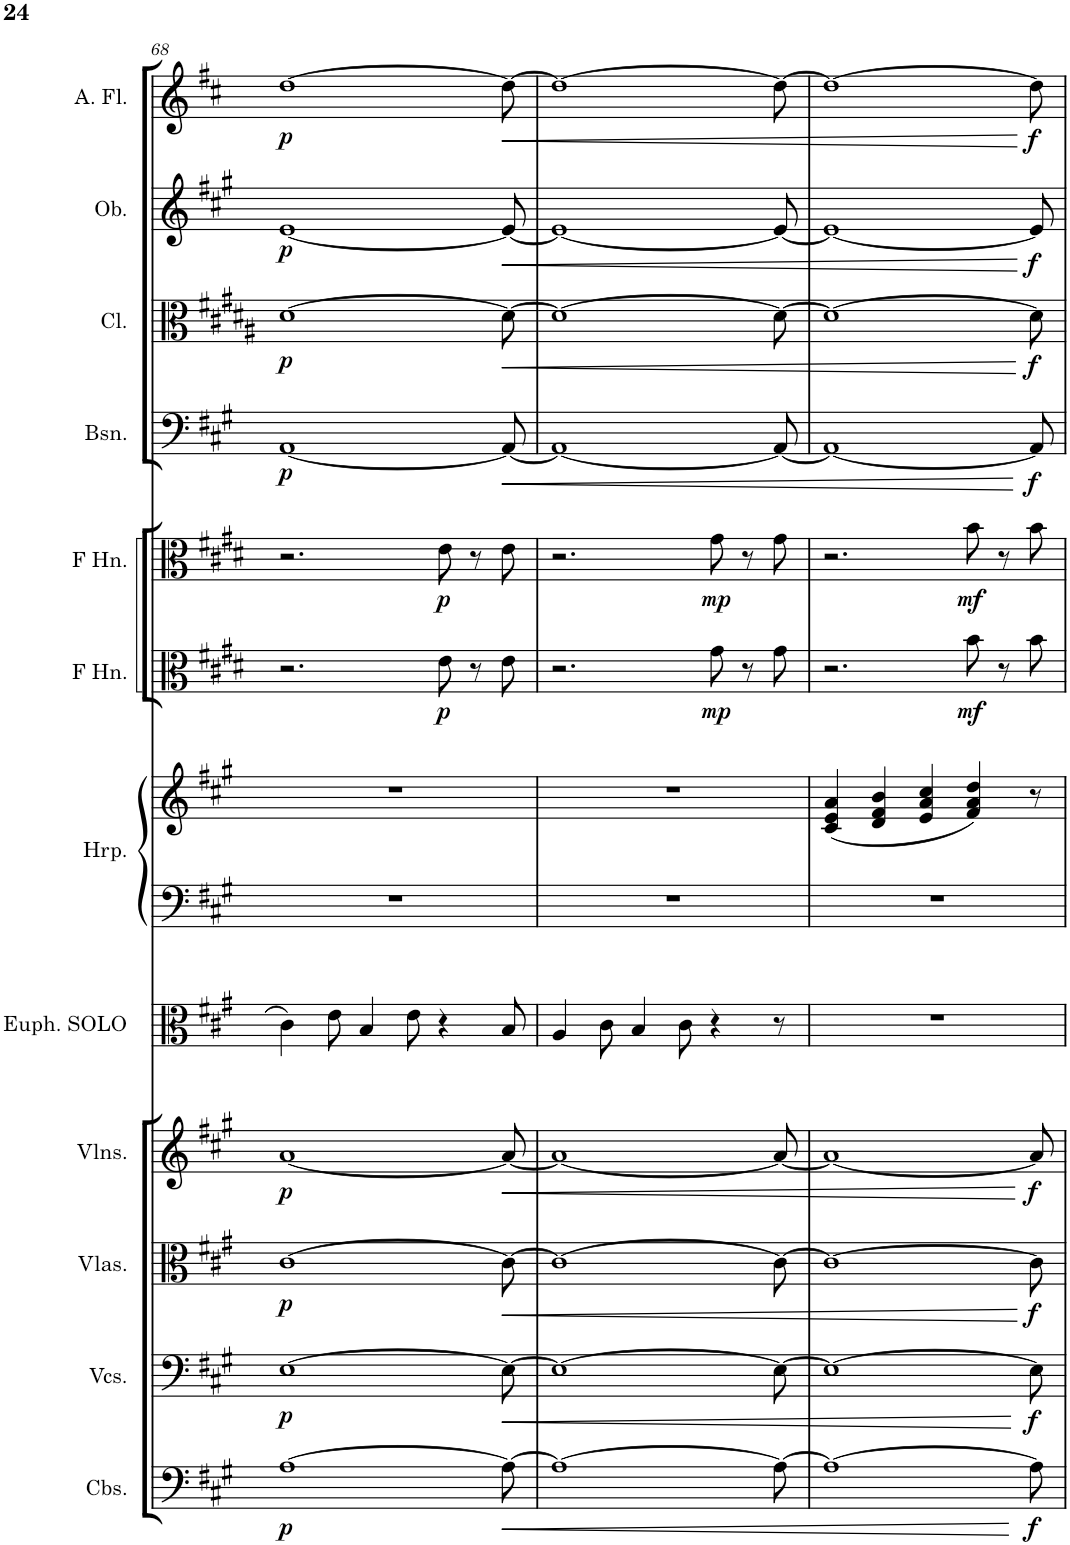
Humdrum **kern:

**kern	**dynam	**kern	**dynam	**kern	**dynam	**kern	**dynam	**kern	**kern	**kern	**kern	**dynam	**kern	**dynam	**kern	**dynam	**kern	**dynam	**kern	**dynam	**kern	**dynam
*part12	*part12	*part11	*part11	*part10	*part10	*part9	*part9	*part8	*part7	*part7	*part6	*part6	*part5	*part5	*part4	*part4	*part3	*part3	*part2	*part2	*part1	*part1
*staff13	*staff13	*staff12	*staff12	*staff11	*staff11	*staff10	*staff10	*staff9	*staff8	*staff7	*staff6	*staff6	*staff5	*staff5	*staff4	*staff4	*staff3	*staff3	*staff2	*staff2	*staff1	*staff1
*I"Contrabasses	*	*I"Violoncellos	*	*I"Violas	*	*I"Violins	*	*I"Euphonium SOLO	*I"Harp	*	*I"Horn in F	*	*I"Horn in F	*	*I"Bassoon	*	*I"Clarinet	*	*I"Oboe	*	*I"Alto Flute	*
*I'Cbs.	*	*I'Vcs.	*	*I'Vlas.	*	*I'Vlns.	*	*I'Euph. SOLO	*I'Hrp.	*	*	*	*	*	*I'Bsn.	*	*I'Cl.	*	*I'Ob.	*	*I'A. Fl.	*
!!LO:PB:g=z
*clefF4	*	*clefF4	*	*clefC3	*	*clefG2	*	*clefC3	*clefF4	*clefG2	*clefC3	*	*clefC3	*	*clefF4	*	*clefC3	*	*clefG2	*	*clefG2	*
*Trd7c12	*	*	*	*	*	*	*	*	*	*	*Trd4c7	*	*Trd4c7	*	*	*	*Trd1c2	*	*	*	*Trd3c5	*
*k[f#c#g#]	*	*k[f#c#g#]	*	*k[f#c#g#]	*	*k[f#c#g#]	*	*k[f#c#g#]	*k[f#c#g#]	*k[f#c#g#]	*k[f#c#g#d#]	*	*k[f#c#g#d#]	*	*k[f#c#g#]	*	*k[f#c#g#d#a#]	*	*k[f#c#g#]	*	*k[f#c#]	*
*M9/8	*	*M9/8	*	*M9/8	*	*M9/8	*	*M9/8	*M9/8	*M9/8	*M9/8	*	*M9/8	*	*M9/8	*	*M9/8	*	*M9/8	*	*M9/8	*
=68	=68	=68	=68	=68	=68	=68	=68	=68	=68	=68	=68	=68	=68	=68	=68	=68	=68	=68	=68	=68	=68	=68
!	!LO:DY:b	!	!LO:DY:b	!	!LO:DY:b	!	!LO:DY:b	!	!	!	!	!	!	!	!	!LO:DY:b	!	!LO:DY:b	!	!LO:DY:b	!	!LO:DY:b
[1A	p	[1E	p	[1c#	p	[1a	p	4c#\	8%9r	8%9r	2.r	.	2.r	.	[1AA	p	[1d#	p	[1e	p	[1dd	p
.	.	.	.	.	.	.	.	8e\	.	.	.	.	.	.	.	.	.	.	.	.	.	.
.	.	.	.	.	.	.	.	4B/	.	.	.	.	.	.	.	.	.	.	.	.	.	.
.	.	.	.	.	.	.	.	8e\	.	.	.	.	.	.	.	.	.	.	.	.	.	.
!	!	!	!	!	!	!	!	!	!	!	!	!LO:DY:b	!	!LO:DY:b	!	!	!	!	!	!	!	!
.	.	.	.	.	.	.	.	4r	.	.	8e\	p	8e\	p	.	.	.	.	.	.	.	.
.	.	.	.	.	.	.	.	.	.	.	8r	.	8r	.	.	.	.	.	.	.	.	.
!	!LO:HP:b	!	!LO:HP:b	!	!LO:HP:b	!	!LO:HP:b	!	!	!	!	!	!	!	!	!LO:HP:b	!	!LO:HP:b	!	!LO:HP:b	!	!LO:HP:b
8A\_	<	8E\_	<	8c#\_	<	8a/_	<	8B/	.	.	8e\	.	8e\	.	8AA/_	<	8d#\_	<	8e/_	<	8dd\_	<
=69	=69	=69	=69	=69	=69	=69	=69	=69	=69	=69	=69	=69	=69	=69	=69	=69	=69	=69	=69	=69	=69	=69
1A_	.	1E_	.	1c#_	.	1a_	.	4A/	8%9r	8%9r	2.r	.	2.r	.	1AA_	.	1d#_	.	1e_	.	1dd_	.
.	.	.	.	.	.	.	.	8c#\	.	.	.	.	.	.	.	.	.	.	.	.	.	.
.	.	.	.	.	.	.	.	4B/	.	.	.	.	.	.	.	.	.	.	.	.	.	.
.	.	.	.	.	.	.	.	8c#\	.	.	.	.	.	.	.	.	.	.	.	.	.	.
!	!	!	!	!	!	!	!	!	!	!	!	!LO:DY:b	!	!LO:DY:b	!	!	!	!	!	!	!	!
.	.	.	.	.	.	.	.	4r	.	.	8g#\	mp	8g#\	mp	.	.	.	.	.	.	.	.
.	.	.	.	.	.	.	.	.	.	.	8r	.	8r	.	.	.	.	.	.	.	.	.
8A\_	.	8E\_	.	8c#\_	.	8a/_	.	8r	.	.	8g#\	.	8g#\	.	8AA/_	.	8d#\_	.	8e/_	.	8dd\_	.
=70	=70	=70	=70	=70	=70	=70	=70	=70	=70	=70	=70	=70	=70	=70	=70	=70	=70	=70	=70	=70	=70	=70
1A_	.	1E_	.	1c#_	.	1a_	.	8%9r	8%9r	(4c#/ 4e/ 4a/	2.r	.	2.r	.	1AA_	.	1d#_	.	1e_	.	1dd_	.
.	.	.	.	.	.	.	.	.	.	4d/ 4f#/ 4b/	.	.	.	.	.	.	.	.	.	.	.	.
.	.	.	.	.	.	.	.	.	.	4e/ 4a/ 4cc#/	.	.	.	.	.	.	.	.	.	.	.	.
!	!	!	!	!	!	!	!	!	!	!	!	!LO:DY:b	!	!LO:DY:b	!	!	!	!	!	!	!	!
.	.	.	.	.	.	.	.	.	.	4f#/ 4a/ 4dd/)	8b\	mf	8b\	mf	.	.	.	.	.	.	.	.
.	.	.	.	.	.	.	.	.	.	.	8r	.	8r	.	.	.	.	.	.	.	.	.
!	!LO:DY:n=1:b	!	!LO:DY:n=1:b	!	!LO:DY:n=1:b	!	!LO:DY:n=1:b	!	!	!	!	!	!	!	!	!LO:DY:n=1:b	!	!LO:DY:n=1:b	!	!LO:DY:n=1:b	!	!LO:DY:n=1:b
8A\]	[ f	8E\]	[ f	8c#\]	[ f	8a/]	[ f	.	.	8r	8b\	.	8b\	.	8AA/]	[ f	8d#\]	[ f	8e/]	[ f	8dd\]	[ f
=	=	=	=	=	=	=	=	=	=	=	=	=	=	=	=	=	=	=	=	=	=	=
*-	*-	*-	*-	*-	*-	*-	*-	*-	*-	*-	*-	*-	*-	*-	*-	*-	*-	*-	*-	*-	*-	*-
